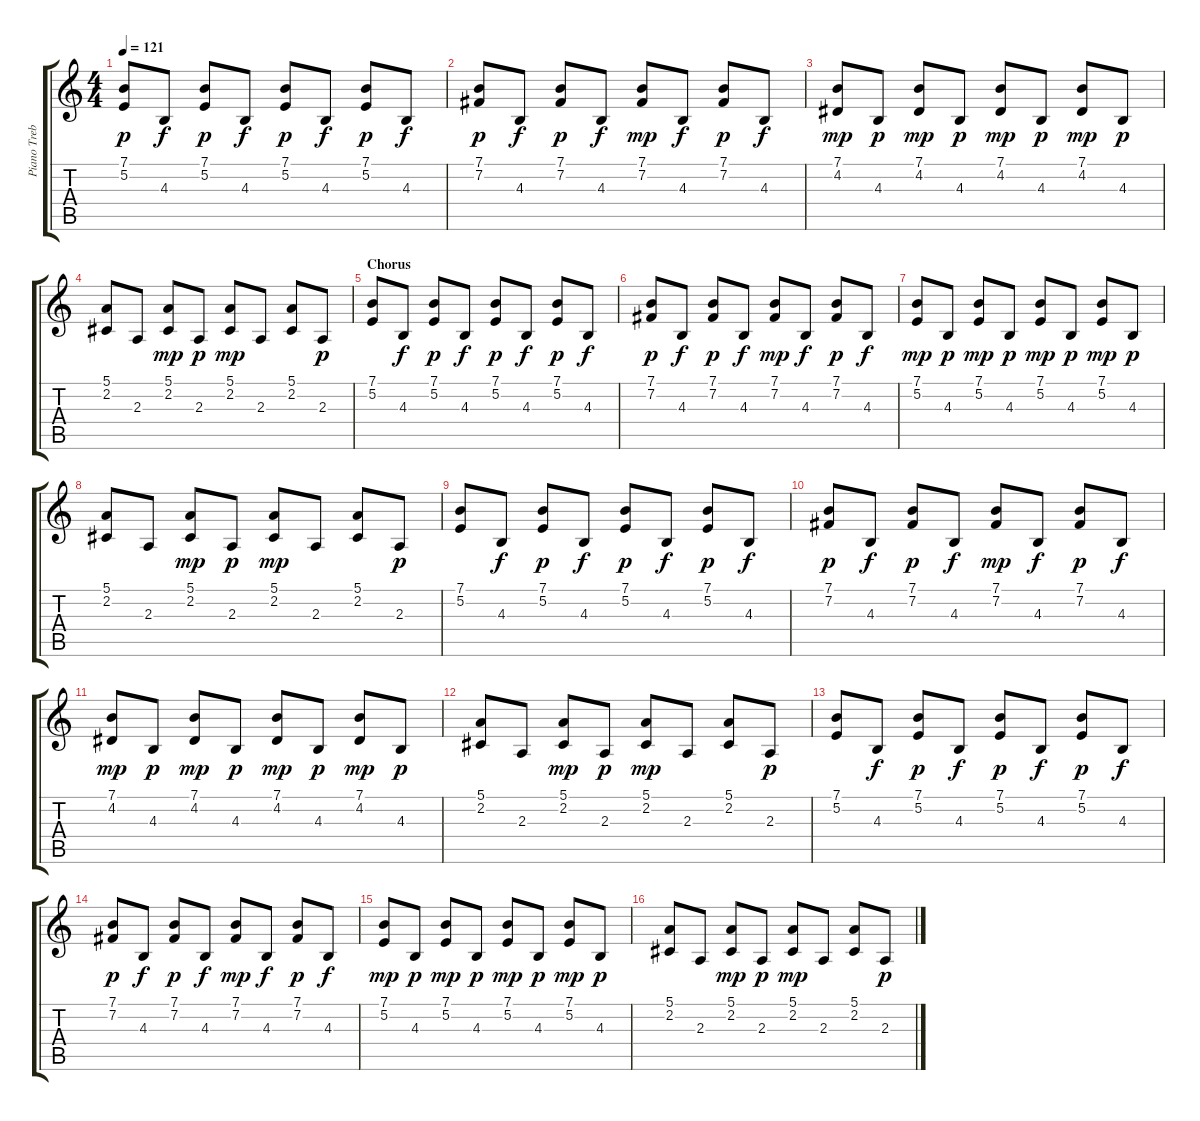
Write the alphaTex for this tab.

\track ("Piano Treble (Jonathan Cain)" "Piano Treb") {instrument acousticgrandpiano}
\staff {score tabs}
\tuning (E4 B3 G3 D3 A2 E2) {hide}
\ts (4 4)
\tempo 121
\clef g2
\ks c
(7.1 5.2).8{dy p} 4.3.8{dy f} (7.1 5.2).8{dy p} 4.3.8{dy f} (7.1 5.2).8{dy p} 4.3.8{dy f} (7.1 5.2).8{dy p} 4.3.8{dy f} |
(7.1 7.2).8{dy p} 4.3.8{dy f} (7.1 7.2).8{dy p} 4.3.8{dy f} (7.1 7.2).8{dy mp} 4.3.8{dy f} (7.1 7.2).8{dy p} 4.3.8{dy f} |
(7.1 4.2).8{dy mp} 4.3.8{dy p} (7.1 4.2).8{dy mp} 4.3.8{dy p} (7.1 4.2).8{dy mp} 4.3.8{dy p} (7.1 4.2).8{dy mp} 4.3.8{dy p} |
(5.1 2.2).8 2.3.8 (5.1 2.2).8{dy mp} 2.3.8{dy p} (5.1 2.2).8{dy mp} 2.3.8 (5.1 2.2).8 2.3.8{dy p} |
\section ("" "Chorus")
(7.1 5.2).8 4.3.8{dy f} (7.1 5.2).8{dy p} 4.3.8{dy f} (7.1 5.2).8{dy p} 4.3.8{dy f} (7.1 5.2).8{dy p} 4.3.8{dy f} |
(7.1 7.2).8{dy p} 4.3.8{dy f} (7.1 7.2).8{dy p} 4.3.8{dy f} (7.1 7.2).8{dy mp} 4.3.8{dy f} (7.1 7.2).8{dy p} 4.3.8{dy f} |
(7.1 5.2).8{dy mp} 4.3.8{dy p} (7.1 5.2).8{dy mp} 4.3.8{dy p} (7.1 5.2).8{dy mp} 4.3.8{dy p} (7.1 5.2).8{dy mp} 4.3.8{dy p} |
(5.1 2.2).8 2.3.8 (5.1 2.2).8{dy mp} 2.3.8{dy p} (5.1 2.2).8{dy mp} 2.3.8 (5.1 2.2).8 2.3.8{dy p} |
(7.1 5.2).8 4.3.8{dy f} (7.1 5.2).8{dy p} 4.3.8{dy f} (7.1 5.2).8{dy p} 4.3.8{dy f} (7.1 5.2).8{dy p} 4.3.8{dy f} |
(7.1 7.2).8{dy p} 4.3.8{dy f} (7.1 7.2).8{dy p} 4.3.8{dy f} (7.1 7.2).8{dy mp} 4.3.8{dy f} (7.1 7.2).8{dy p} 4.3.8{dy f} |
(7.1 4.2).8{dy mp} 4.3.8{dy p} (7.1 4.2).8{dy mp} 4.3.8{dy p} (7.1 4.2).8{dy mp} 4.3.8{dy p} (7.1 4.2).8{dy mp} 4.3.8{dy p} |
(5.1 2.2).8 2.3.8 (5.1 2.2).8{dy mp} 2.3.8{dy p} (5.1 2.2).8{dy mp} 2.3.8 (5.1 2.2).8 2.3.8{dy p} |
(7.1 5.2).8 4.3.8{dy f} (7.1 5.2).8{dy p} 4.3.8{dy f} (7.1 5.2).8{dy p} 4.3.8{dy f} (7.1 5.2).8{dy p} 4.3.8{dy f} |
(7.1 7.2).8{dy p} 4.3.8{dy f} (7.1 7.2).8{dy p} 4.3.8{dy f} (7.1 7.2).8{dy mp} 4.3.8{dy f} (7.1 7.2).8{dy p} 4.3.8{dy f} |
(7.1 5.2).8{dy mp} 4.3.8{dy p} (7.1 5.2).8{dy mp} 4.3.8{dy p} (7.1 5.2).8{dy mp} 4.3.8{dy p} (7.1 5.2).8{dy mp} 4.3.8{dy p} |
(5.1 2.2).8 2.3.8 (5.1 2.2).8{dy mp} 2.3.8{dy p} (5.1 2.2).8{dy mp} 2.3.8 (5.1 2.2).8 2.3.8{dy p}
